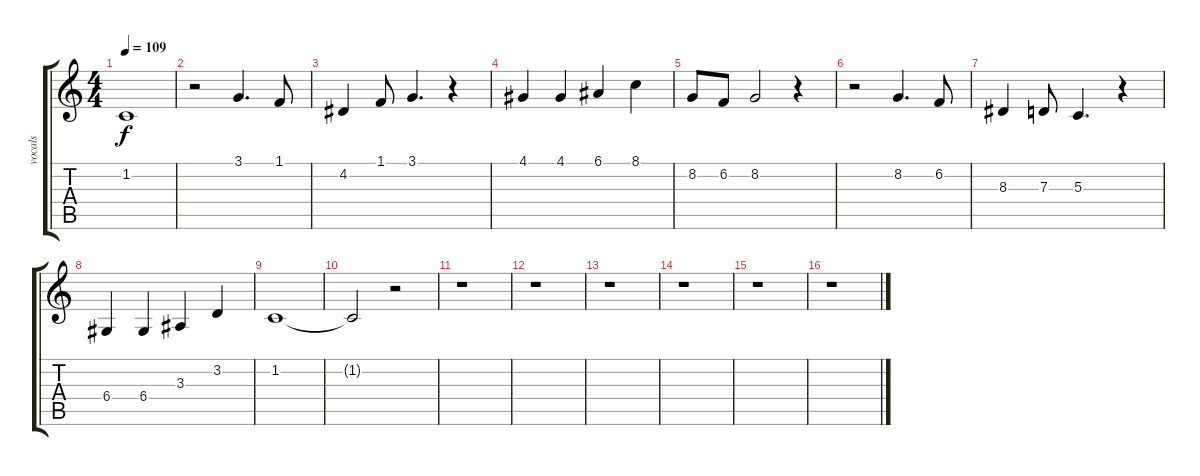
\track ("vocals" "vocals") {instrument lead6voice}
\staff {score tabs}
\tuning (E4 B3 G3 D3 A2 E2) {hide}
\ts (4 4)
\tempo 109
\clef g2
\ks c
1.2.1{dy f} |
r.2 3.1.4{d} 1.1.8 |
4.2.4 1.1.8 3.1.4{d} r.4 |
4.1.4 4.1.4 6.1.4 8.1.4 |
8.2.8 6.2.8 8.2.2 r.4 |
r.2 8.2.4{d} 6.2.8 |
8.3.4 7.3.8 5.3.4{d} r.4 |
6.4.4 6.4.4 3.3.4 3.2.4 |
1.2.1 |
1.2{t}.2 r.2 |
r.1 |
r.1 |
r.1 |
r.1 |
r.1 |
r.1
